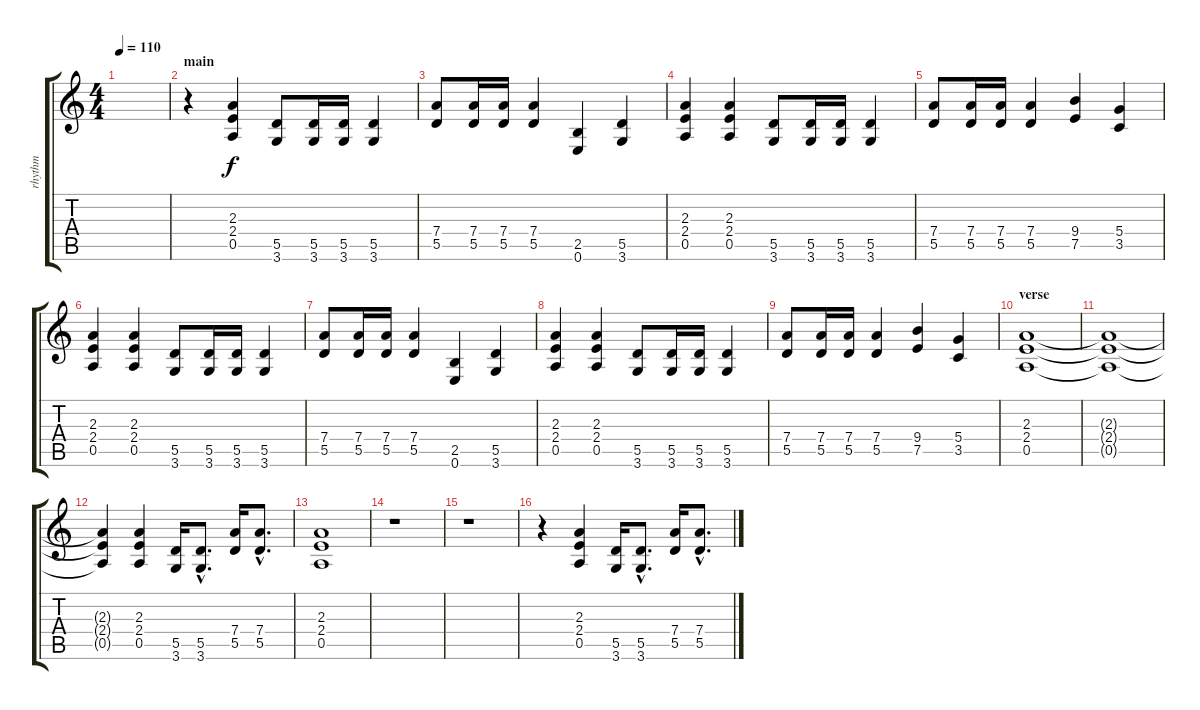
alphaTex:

\track ("rhythm " "rhythm ") {instrument distortionguitar}
\staff {score tabs}
\tuning (E4 B3 G3 D3 A2 E2) {hide}
\ts (4 4)
\tempo 110
\clef g2
\ks c
|
\section ("" "main")
r.4 (2.3 2.4 0.5).4 (5.5 3.6).8 (5.5 3.6).16 (5.5 3.6).16 (5.5 3.6).4 |
(7.4 5.5).8 (7.4 5.5).16 (7.4 5.5).16 (7.4 5.5).4 (2.5 0.6).4 (5.5 3.6).4 |
(2.3 2.4 0.5).4 (2.3 2.4 0.5).4 (5.5 3.6).8 (5.5 3.6).16 (5.5 3.6).16 (5.5 3.6).4 |
(7.4 5.5).8 (7.4 5.5).16 (7.4 5.5).16 (7.4 5.5).4 (9.4 7.5).4 (5.4 3.5).4 |
(2.3 2.4 0.5).4 (2.3 2.4 0.5).4 (5.5 3.6).8 (5.5 3.6).16 (5.5 3.6).16 (5.5 3.6).4 |
(7.4 5.5).8 (7.4 5.5).16 (7.4 5.5).16 (7.4 5.5).4 (2.5 0.6).4 (5.5 3.6).4 |
(2.3 2.4 0.5).4 (2.3 2.4 0.5).4 (5.5 3.6).8 (5.5 3.6).16 (5.5 3.6).16 (5.5 3.6).4 |
(7.4 5.5).8 (7.4 5.5).16 (7.4 5.5).16 (7.4 5.5).4 (9.4 7.5).4 (5.4 3.5).4 |
\section ("" "verse")
(2.3 2.4 0.5).1 |
(2.3{t} 2.4{t} 0.5{t}).1 |
(2.3{t} 2.4{t} 0.5{t}).4 (2.3 2.4 0.5).4 (5.5 3.6).16 (5.5{hac} 3.6{hac}).8{d} (7.4 5.5).16 (7.4{hac} 5.5{hac}).8{d} |
(2.3 2.4 0.5).1 |
r.1 |
r.1 |
r.4 (2.3 2.4 0.5).4 (5.5 3.6).16 (5.5{hac} 3.6{hac}).8{d} (7.4 5.5).16 (7.4{hac} 5.5{hac}).8{d}
